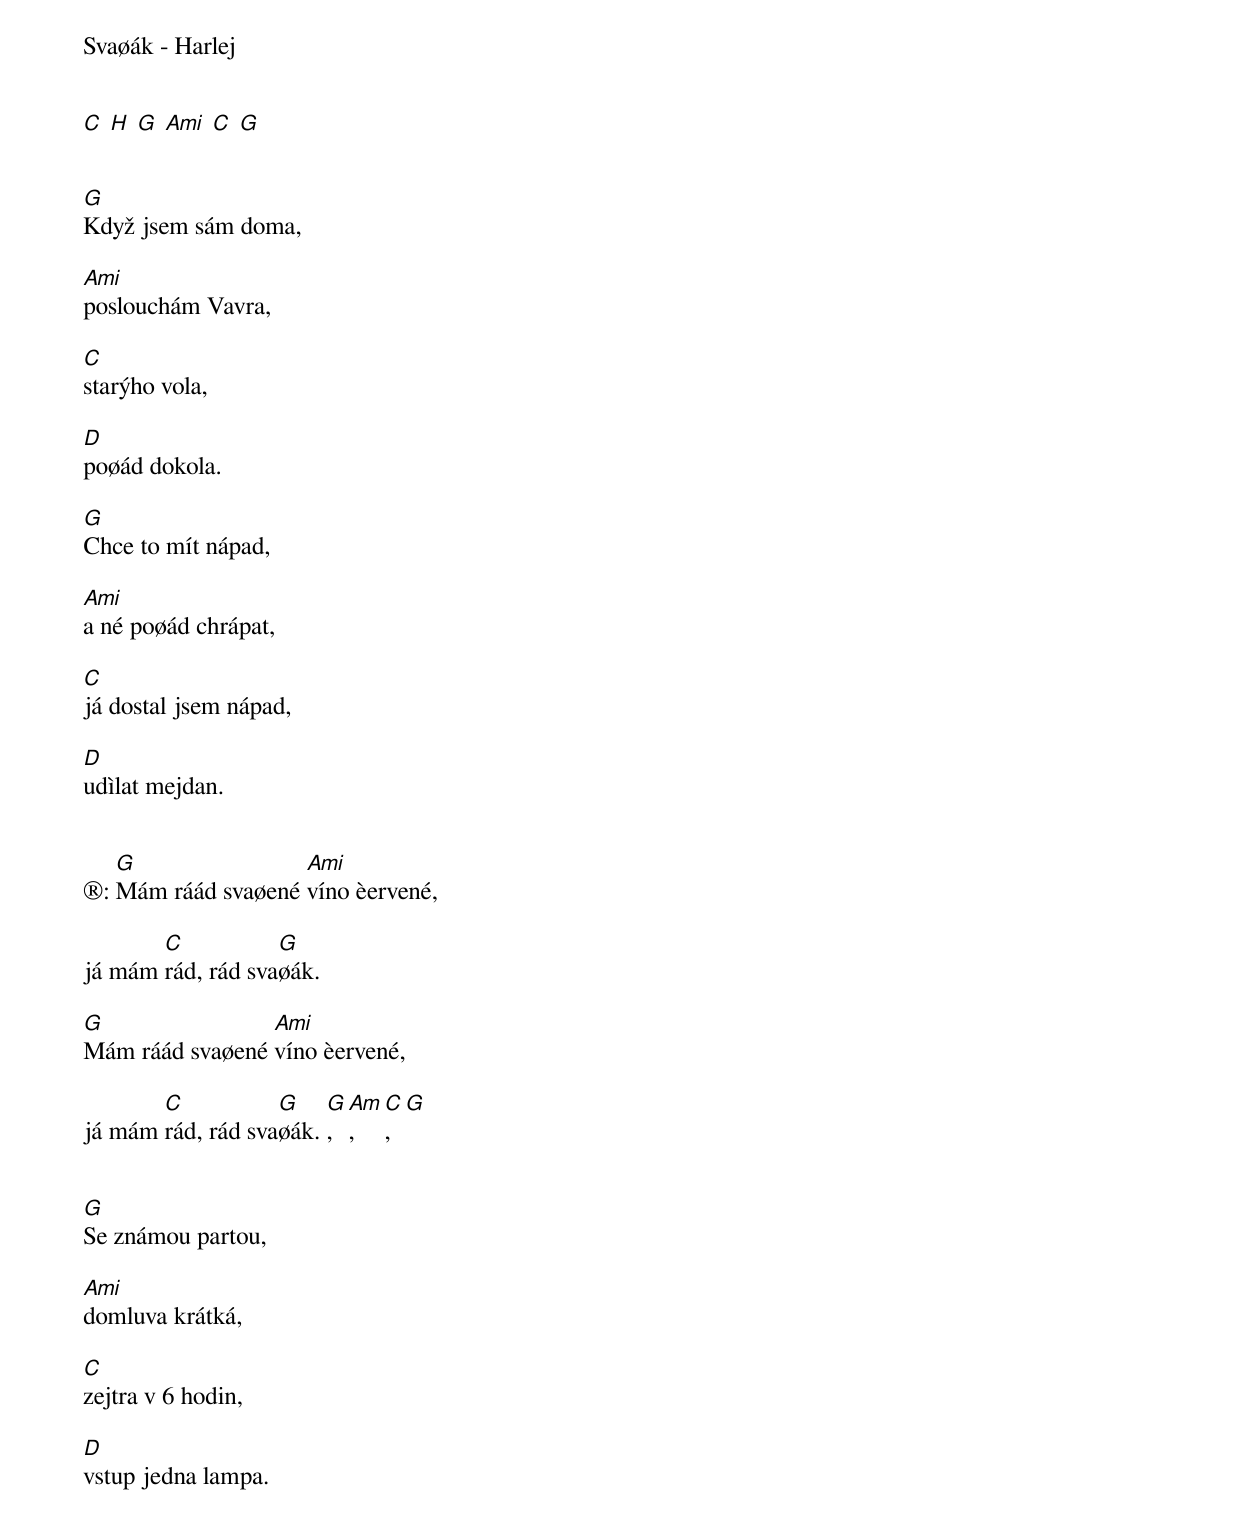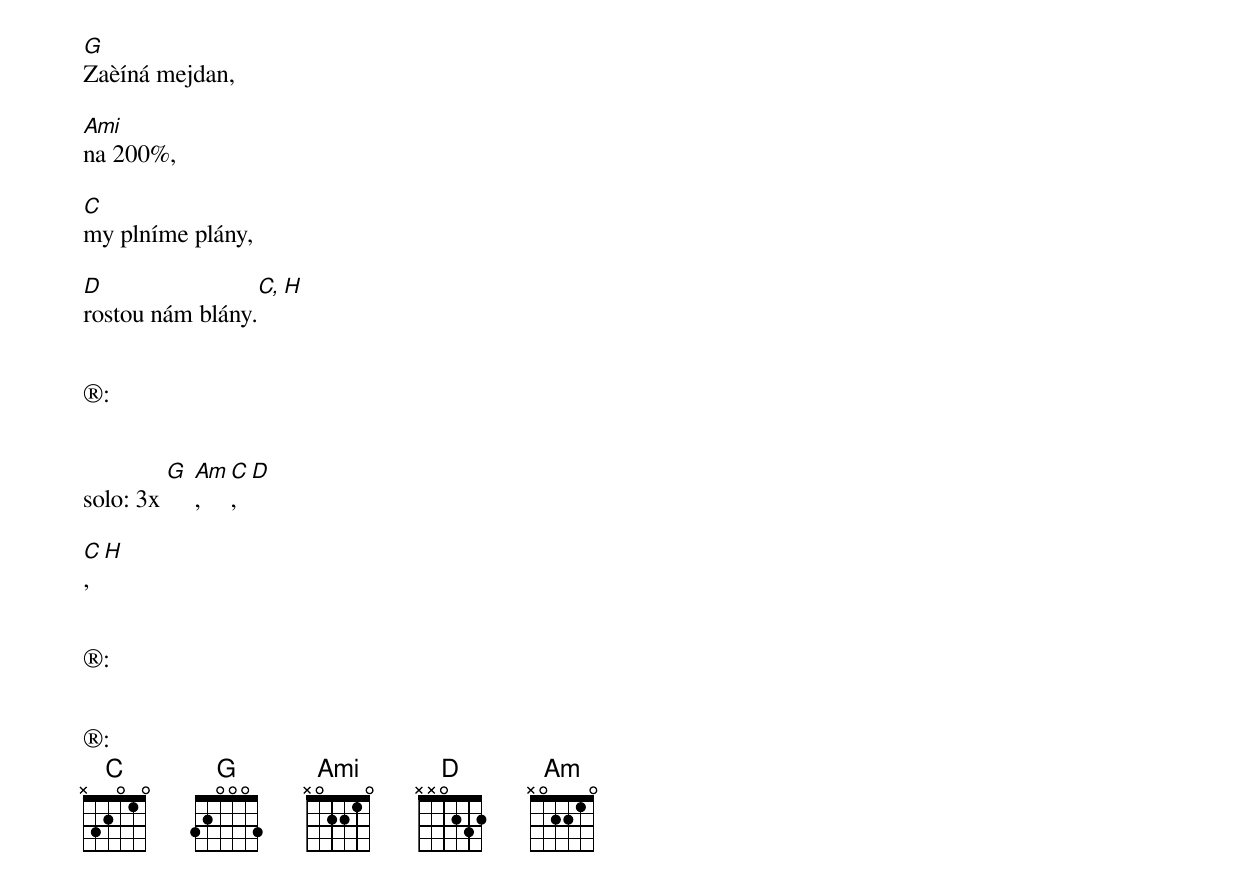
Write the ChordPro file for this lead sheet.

Svaøák - Harlej


[C] [H] [G] [Ami] [C] [G]


[G]Když jsem sám doma,

[Ami]poslouchám Vavra,

[C]starýho vola,

[D]poøád dokola.

[G]Chce to mít nápad,

[Ami]a né poøád chrápat,

[C]já dostal jsem nápad,

[D]udìlat mejdan.


®: [G]Mám ráád svaøené [Ami]víno èervené,

já mám [C]rád, rád sva[G]øák.

[G]Mám ráád svaøené [Ami]víno èervené,

já mám [C]rád, rád sva[G]øák. [G], [Am], [C], [G]


[G]Se známou partou,

[Ami]domluva krátká,

[C]zejtra v 6 hodin,

[D]vstup jedna lampa.

[G]Zaèíná mejdan,

[Ami]na 200%,

[C]my plníme plány,

[D]rostou nám blány.[C, H]


®:


solo: 3x [G] [Am], [C], [D]

[C], [H]


®:


®:
